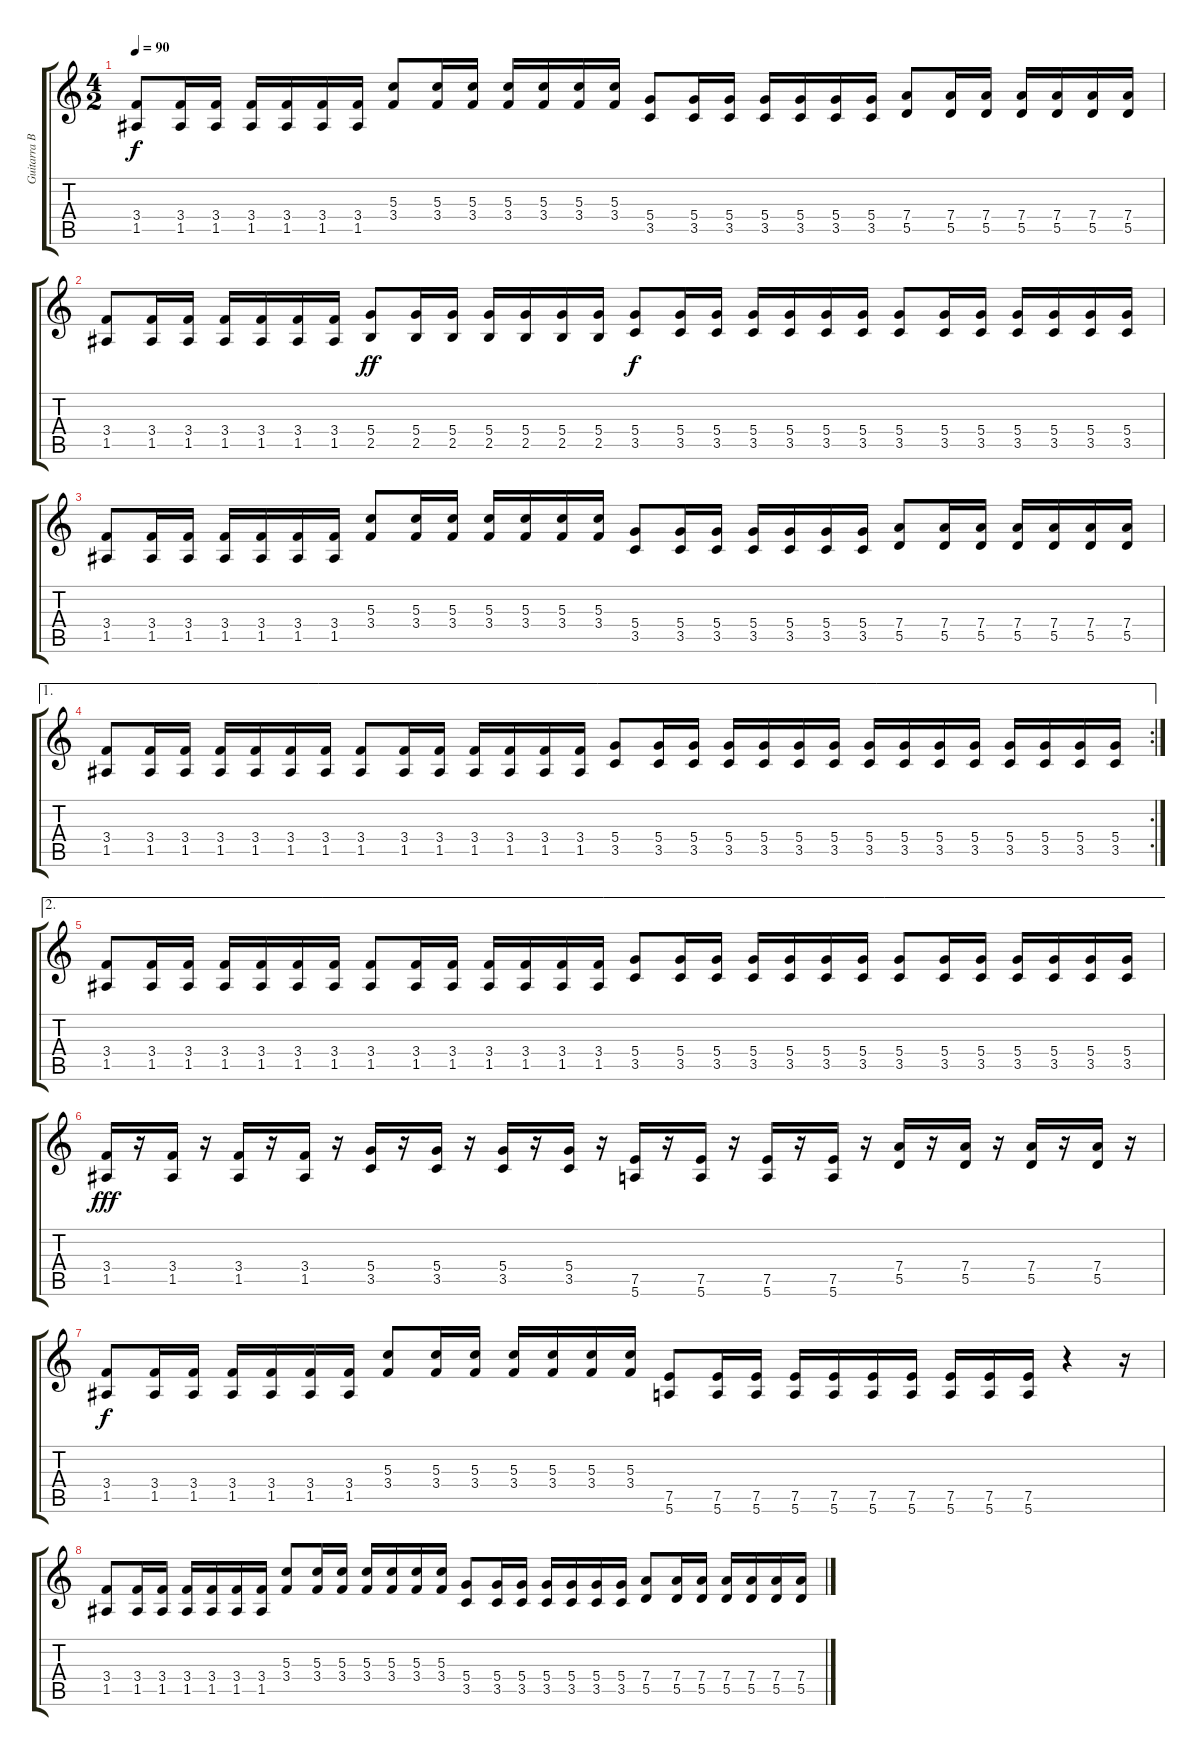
\track ("Guitarra Base" "Guitarra B") {instrument overdrivenguitar}
\staff {score tabs}
\tuning (E4 B3 G3 D3 A2 E2) {hide}
\ts (4 2)
\tempo 90
\clef g2
\ks c
(3.4 1.5).8{dy f} (3.4 1.5).16 (3.4 1.5).16 (3.4 1.5).16 (3.4 1.5).16 (3.4 1.5).16 (3.4 1.5).16 (5.3 3.4).8 (5.3 3.4).16 (5.3 3.4).16 (5.3 3.4).16 (5.3 3.4).16 (5.3 3.4).16 (5.3 3.4).16 (5.4 3.5).8 (5.4 3.5).16 (5.4 3.5).16 (5.4 3.5).16 (5.4 3.5).16 (5.4 3.5).16 (5.4 3.5).16 (7.4 5.5).8 (7.4 5.5).16 (7.4 5.5).16 (7.4 5.5).16 (7.4 5.5).16 (7.4 5.5).16 (7.4 5.5).16 |
(3.4 1.5).8 (3.4 1.5).16 (3.4 1.5).16 (3.4 1.5).16 (3.4 1.5).16 (3.4 1.5).16 (3.4 1.5).16 (5.4 2.5).8{dy ff} (5.4 2.5).16 (5.4 2.5).16 (5.4 2.5).16 (5.4 2.5).16 (5.4 2.5).16 (5.4 2.5).16 (5.4 3.5).8{dy f} (5.4 3.5).16 (5.4 3.5).16 (5.4 3.5).16 (5.4 3.5).16 (5.4 3.5).16 (5.4 3.5).16 (5.4 3.5).8 (5.4 3.5).16 (5.4 3.5).16 (5.4 3.5).16 (5.4 3.5).16 (5.4 3.5).16 (5.4 3.5).16 |
(3.4 1.5).8 (3.4 1.5).16 (3.4 1.5).16 (3.4 1.5).16 (3.4 1.5).16 (3.4 1.5).16 (3.4 1.5).16 (5.3 3.4).8 (5.3 3.4).16 (5.3 3.4).16 (5.3 3.4).16 (5.3 3.4).16 (5.3 3.4).16 (5.3 3.4).16 (5.4 3.5).8 (5.4 3.5).16 (5.4 3.5).16 (5.4 3.5).16 (5.4 3.5).16 (5.4 3.5).16 (5.4 3.5).16 (7.4 5.5).8 (7.4 5.5).16 (7.4 5.5).16 (7.4 5.5).16 (7.4 5.5).16 (7.4 5.5).16 (7.4 5.5).16 |
\ae 1
\rc 2
(3.4 1.5).8 (3.4 1.5).16 (3.4 1.5).16 (3.4 1.5).16 (3.4 1.5).16 (3.4 1.5).16 (3.4 1.5).16 (3.4 1.5).8 (3.4 1.5).16 (3.4 1.5).16 (3.4 1.5).16 (3.4 1.5).16 (3.4 1.5).16 (3.4 1.5).16 (5.4 3.5).8 (5.4 3.5).16 (5.4 3.5).16 (5.4 3.5).16 (5.4 3.5).16 (5.4 3.5).16 (5.4 3.5).16 (5.4 3.5).16 (5.4 3.5).16 (5.4 3.5).16 (5.4 3.5).16 (5.4 3.5).16 (5.4 3.5).16 (5.4 3.5).16 (5.4 3.5).16 |
\ae 2
(3.4 1.5).8 (3.4 1.5).16 (3.4 1.5).16 (3.4 1.5).16 (3.4 1.5).16 (3.4 1.5).16 (3.4 1.5).16 (3.4 1.5).8 (3.4 1.5).16 (3.4 1.5).16 (3.4 1.5).16 (3.4 1.5).16 (3.4 1.5).16 (3.4 1.5).16 (5.4 3.5).8 (5.4 3.5).16 (5.4 3.5).16 (5.4 3.5).16 (5.4 3.5).16 (5.4 3.5).16 (5.4 3.5).16 (5.4 3.5).8 (5.4 3.5).16 (5.4 3.5).16 (5.4 3.5).16 (5.4 3.5).16 (5.4 3.5).16 (5.4 3.5).16 |
(3.4 1.5).16{dy fff} r.16 (3.4 1.5).16 r.16 (3.4 1.5).16 r.16 (3.4 1.5).16 r.16 (5.4 3.5).16 r.16 (5.4 3.5).16 r.16 (5.4 3.5).16 r.16 (5.4 3.5).16 r.16 (7.5 5.6).16 r.16 (7.5 5.6).16 r.16 (7.5 5.6).16 r.16 (7.5 5.6).16 r.16 (7.4 5.5).16 r.16 (7.4 5.5).16 r.16 (7.4 5.5).16 r.16 (7.4 5.5).16 r.16 |
(3.4 1.5).8{dy f} (3.4 1.5).16 (3.4 1.5).16 (3.4 1.5).16 (3.4 1.5).16 (3.4 1.5).16 (3.4 1.5).16 (5.3 3.4).8 (5.3 3.4).16 (5.3 3.4).16 (5.3 3.4).16 (5.3 3.4).16 (5.3 3.4).16 (5.3 3.4).16 (7.5 5.6).8 (7.5 5.6).16 (7.5 5.6).16 (7.5 5.6).16 (7.5 5.6).16 (7.5 5.6).16 (7.5 5.6).16 (7.5 5.6).16 (7.5 5.6).16 (7.5 5.6).16 r.4 r.16 |
(3.4 1.5).8 (3.4 1.5).16 (3.4 1.5).16 (3.4 1.5).16 (3.4 1.5).16 (3.4 1.5).16 (3.4 1.5).16 (5.3 3.4).8 (5.3 3.4).16 (5.3 3.4).16 (5.3 3.4).16 (5.3 3.4).16 (5.3 3.4).16 (5.3 3.4).16 (5.4 3.5).8 (5.4 3.5).16 (5.4 3.5).16 (5.4 3.5).16 (5.4 3.5).16 (5.4 3.5).16 (5.4 3.5).16 (7.4 5.5).8 (7.4 5.5).16 (7.4 5.5).16 (7.4 5.5).16 (7.4 5.5).16 (7.4 5.5).16 (7.4 5.5).16
